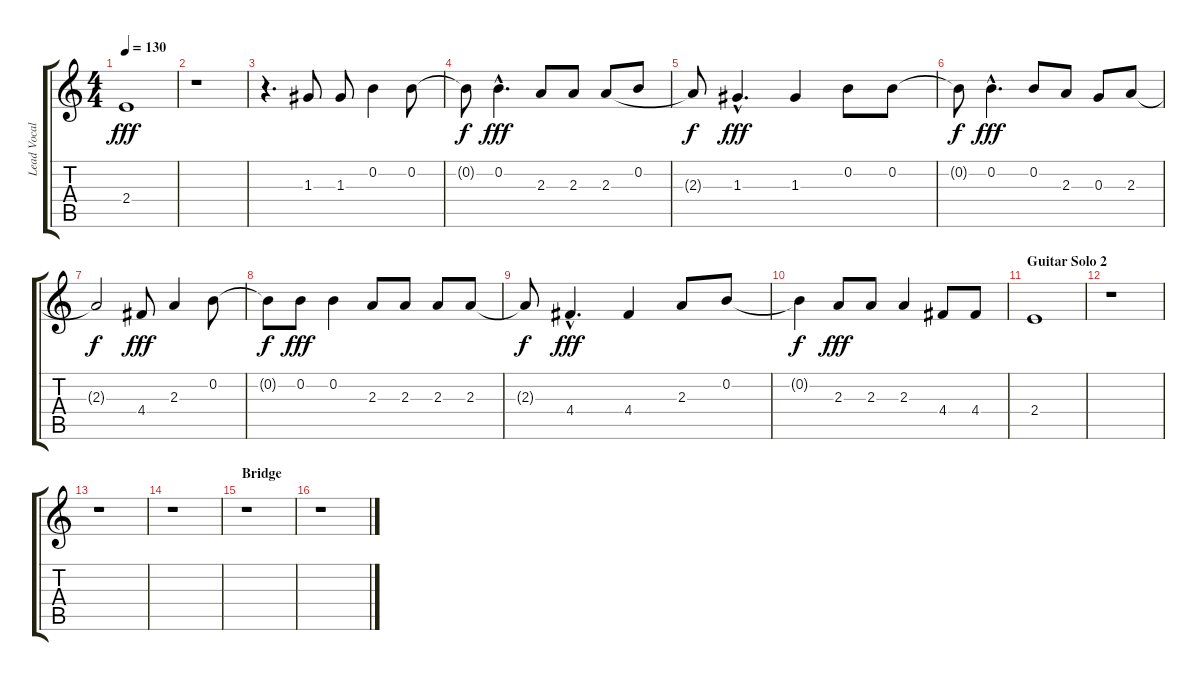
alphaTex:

\track ("Lead Vocals (Daltrey)" "Lead Vocal") {instrument electricguitarjazz}
\staff {score tabs}
\tuning (E4 B3 G3 D3 A2 E2) {hide}
\ts (4 4)
\tempo 130
\clef g2
\ks c
2.4.1{dy fff} |
r.1 |
r.4{d} 1.3.8 1.3.8 0.2.4 0.2.8 |
0.2{t}.8{dy f} 0.2{hac}.4{d dy fff} 2.3.8 2.3.8 2.3.8 0.2.8 |
2.3{t}.8{dy f} 1.3{hac}.4{d dy fff} 1.3.4 0.2.8 0.2.8 |
0.2{t}.8{dy f} 0.2{hac}.4{d dy fff} 0.2.8 2.3.8 0.3.8 2.3.8 |
2.3{t}.2{dy f} 4.4.8{dy fff} 2.3.4 0.2.8 |
0.2{t}.8{dy f} 0.2.8{dy fff} 0.2.4 2.3.8 2.3.8 2.3.8 2.3.8 |
2.3{t}.8{dy f} 4.4{hac}.4{d dy fff} 4.4.4 2.3.8 0.2.8 |
0.2{t}.4{dy f} 2.3.8{dy fff} 2.3.8 2.3.4 4.4.8 4.4.8 |
\section ("" "Guitar Solo 2")
2.4.1 |
r.1 |
r.1 |
r.1 |
\section ("" "Bridge")
r.1 |
r.1
